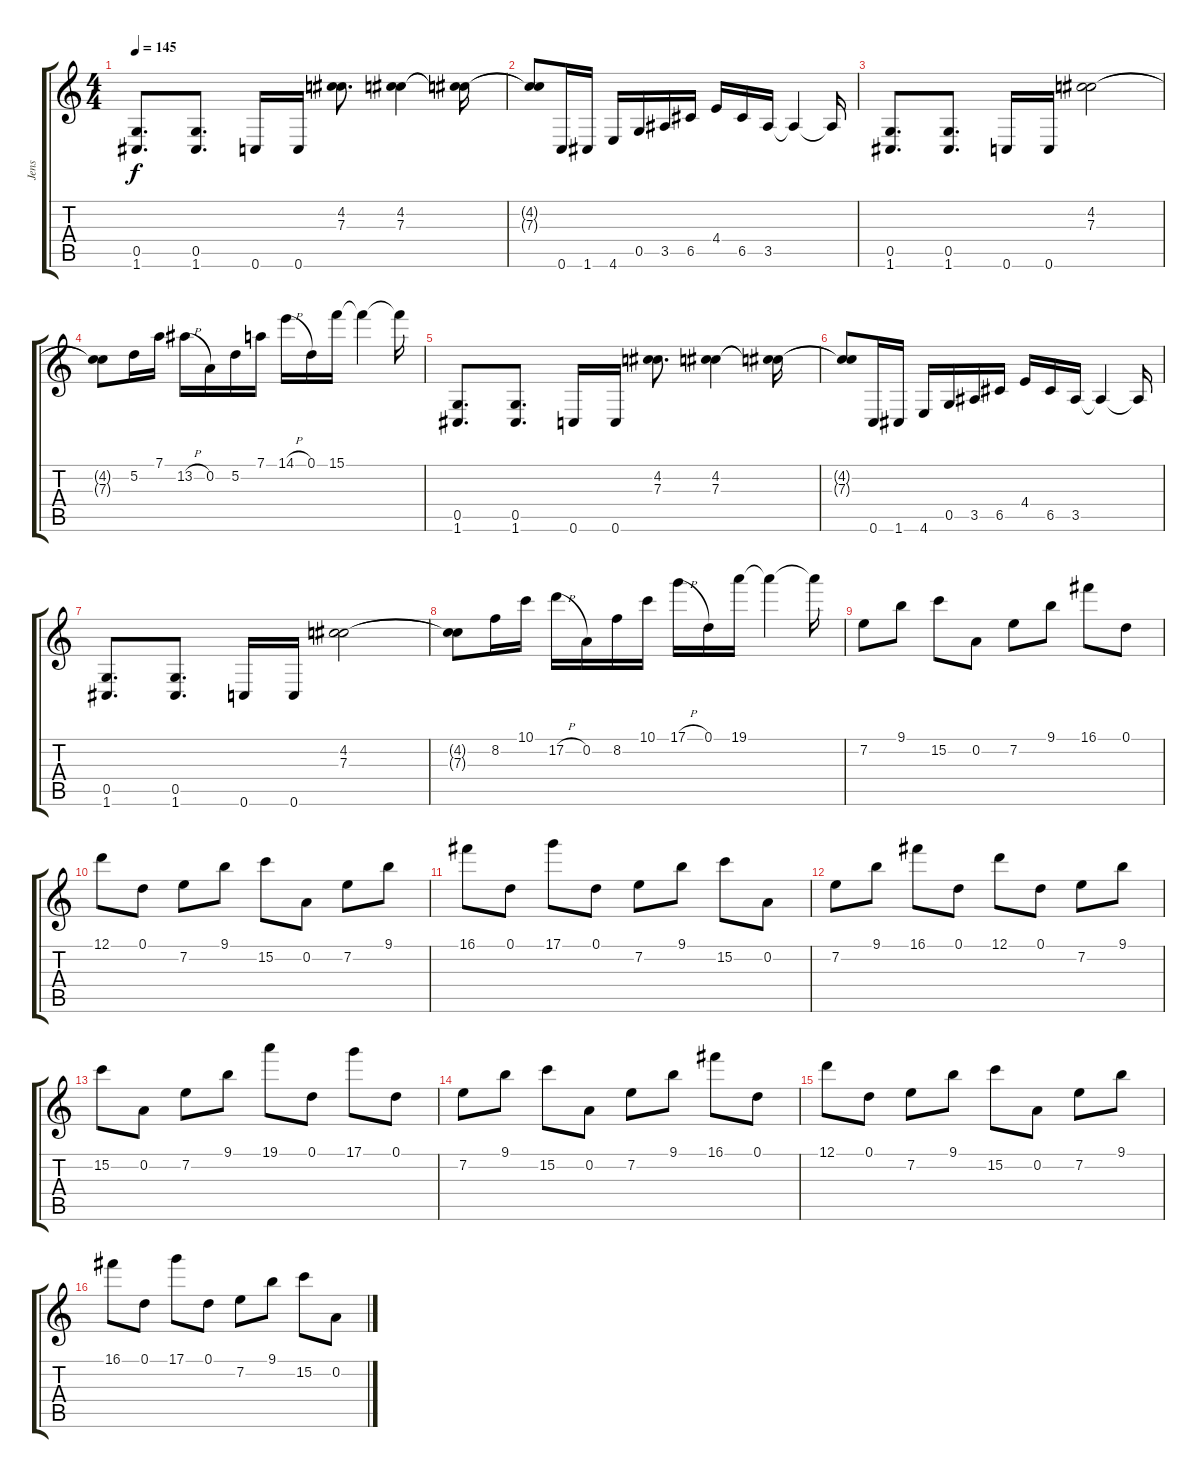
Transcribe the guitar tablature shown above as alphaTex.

\track ("Jens" "Jens") {instrument distortionguitar}
\staff {score tabs}
\tuning (D4 A3 F3 C3 G2 C2) {hide}
\ts (4 4)
\tempo 145
\clef g2
\ks c
(0.5 1.6).8{d dy f} (0.5 1.6).8{d} 0.6.16 0.6.16 (4.2 7.3).8{d} (4.2 7.3).4 (4.2{t} 7.3{t}).16 |
(4.2{t} 7.3{t}).8 0.6.16 1.6.16 4.6.16 0.5.16 3.5.16 6.5.16 4.4.16 6.5.16 3.5.16 3.5{t}.4 3.5{t}.16 |
(0.5 1.6).8{d} (0.5 1.6).8{d} 0.6.16 0.6.16 (4.2 7.3).2 |
(4.2{t} 7.3{t}).8 5.2.16 7.1.16 13.2{h}.16 0.2.16 5.2.16 7.1.16 14.1{h}.16 0.1.16 15.1.16 15.1{t}.4 15.1{t}.16 |
(0.5 1.6).8{d} (0.5 1.6).8{d} 0.6.16 0.6.16 (4.2 7.3).8{d} (4.2 7.3).4 (4.2{t} 7.3{t}).16 |
(4.2{t} 7.3{t}).8 0.6.16 1.6.16 4.6.16 0.5.16 3.5.16 6.5.16 4.4.16 6.5.16 3.5.16 3.5{t}.4 3.5{t}.16 |
(0.5 1.6).8{d} (0.5 1.6).8{d} 0.6.16 0.6.16 (4.2 7.3).2 |
(4.2{t} 7.3{t}).8 8.2.16 10.1.16 17.2{h}.16 0.2.16 8.2.16 10.1.16 17.1{h}.16 0.1.16 19.1.16 19.1{t}.4 19.1{t}.16 |
7.2.8 9.1.8 15.2.8 0.2.8 7.2.8 9.1.8 16.1.8 0.1.8 |
12.1.8 0.1.8 7.2.8 9.1.8 15.2.8 0.2.8 7.2.8 9.1.8 |
16.1.8 0.1.8 17.1.8 0.1.8 7.2.8 9.1.8 15.2.8 0.2.8 |
7.2.8 9.1.8 16.1.8 0.1.8 12.1.8 0.1.8 7.2.8 9.1.8 |
15.2.8 0.2.8 7.2.8 9.1.8 19.1.8 0.1.8 17.1.8 0.1.8 |
7.2.8 9.1.8 15.2.8 0.2.8 7.2.8 9.1.8 16.1.8 0.1.8 |
12.1.8 0.1.8 7.2.8 9.1.8 15.2.8 0.2.8 7.2.8 9.1.8 |
16.1.8 0.1.8 17.1.8 0.1.8 7.2.8 9.1.8 15.2.8 0.2.8
